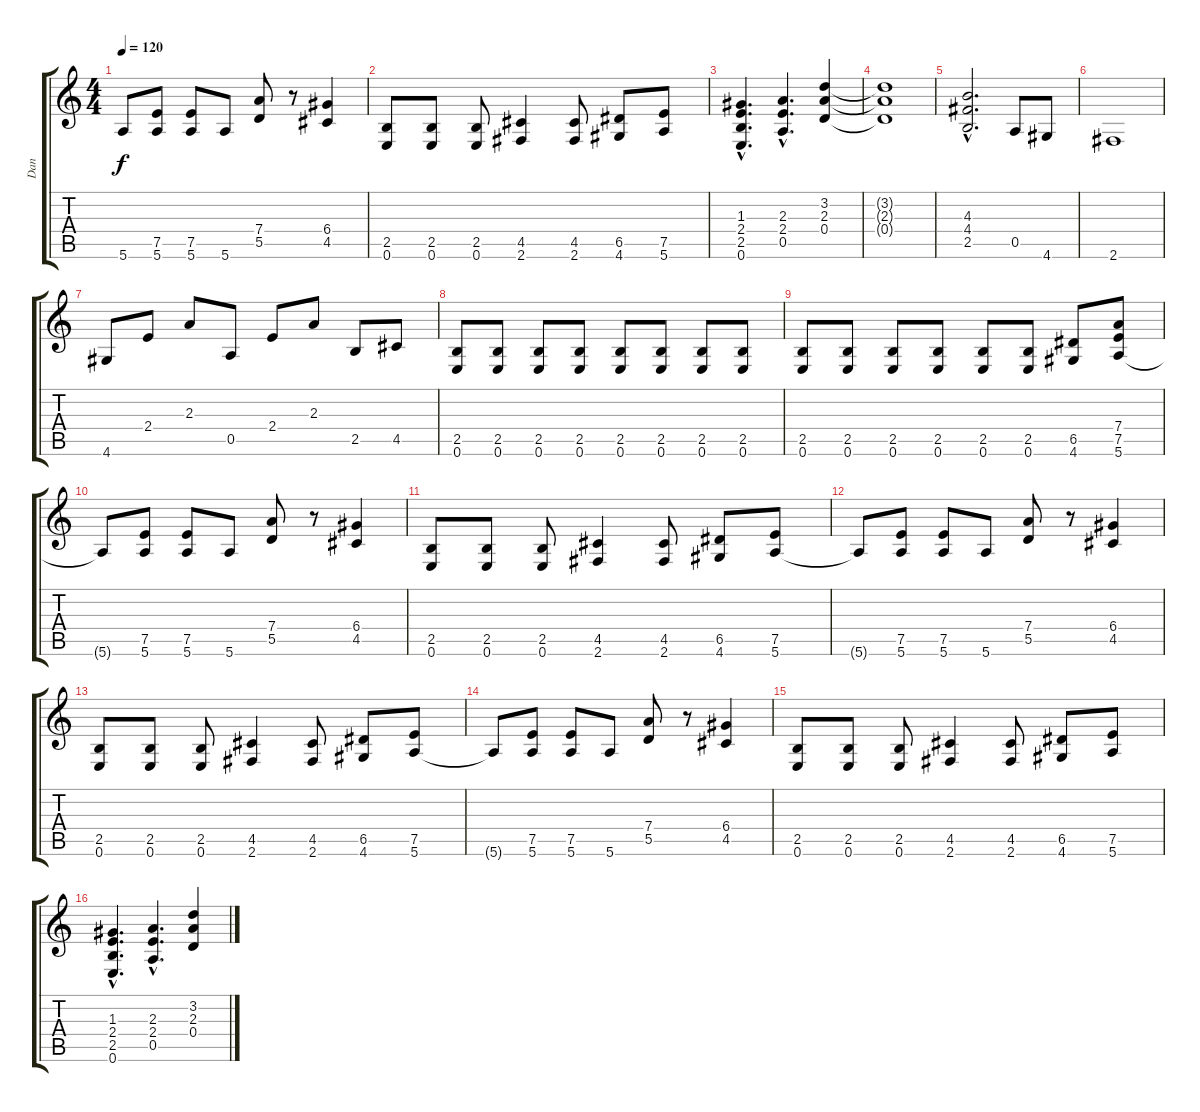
\track ("Dan" "Dan") {instrument overdrivenguitar}
\staff {score tabs}
\tuning (E4 B3 G3 D3 A2 E2) {hide}
\ts (4 4)
\tempo 120
\clef g2
\ks c
5.6{t}.8{dy f} (7.5 5.6).8 (7.5 5.6).8 5.6.8 (7.4 5.5).8 r.8 (6.4 4.5).4 |
(2.5 0.6).8 (2.5 0.6).8 (2.5 0.6).8 (4.5 2.6).4 (4.5 2.6).8 (6.5 4.6).8 (7.5 5.6).8 |
(1.3{hac} 2.4{hac} 2.5{hac} 0.6{hac}).4{d} (2.3{hac} 2.4{hac} 0.5{hac}).4{d} (3.2 2.3 0.4).4 |
(3.2{t} 2.3{t} 0.4{t}).1 |
(4.3{hac} 4.4{hac} 2.5{hac}).2{d} 0.5.8 4.6.8 |
2.6.1 |
4.6.8 2.4.8 2.3.8 0.5.8 2.4.8 2.3.8 2.5.8 4.5.8 |
(2.5 0.6).8 (2.5 0.6).8 (2.5 0.6).8 (2.5 0.6).8 (2.5 0.6).8 (2.5 0.6).8 (2.5 0.6).8 (2.5 0.6).8 |
(2.5 0.6).8 (2.5 0.6).8 (2.5 0.6).8 (2.5 0.6).8 (2.5 0.6).8 (2.5 0.6).8 (6.5 4.6).8 (7.4 7.5 5.6).8 |
5.6{t}.8 (7.5 5.6).8 (7.5 5.6).8 5.6.8 (7.4 5.5).8 r.8 (6.4 4.5).4 |
(2.5 0.6).8 (2.5 0.6).8 (2.5 0.6).8 (4.5 2.6).4 (4.5 2.6).8 (6.5 4.6).8 (7.5 5.6).8 |
5.6{t}.8 (7.5 5.6).8 (7.5 5.6).8 5.6.8 (7.4 5.5).8 r.8 (6.4 4.5).4 |
(2.5 0.6).8 (2.5 0.6).8 (2.5 0.6).8 (4.5 2.6).4 (4.5 2.6).8 (6.5 4.6).8 (7.5 5.6).8 |
5.6{t}.8 (7.5 5.6).8 (7.5 5.6).8 5.6.8 (7.4 5.5).8 r.8 (6.4 4.5).4 |
(2.5 0.6).8 (2.5 0.6).8 (2.5 0.6).8 (4.5 2.6).4 (4.5 2.6).8 (6.5 4.6).8 (7.5 5.6).8 |
(1.3{hac} 2.4{hac} 2.5{hac} 0.6{hac}).4{d} (2.3{hac} 2.4{hac} 0.5{hac}).4{d} (3.2 2.3 0.4).4
